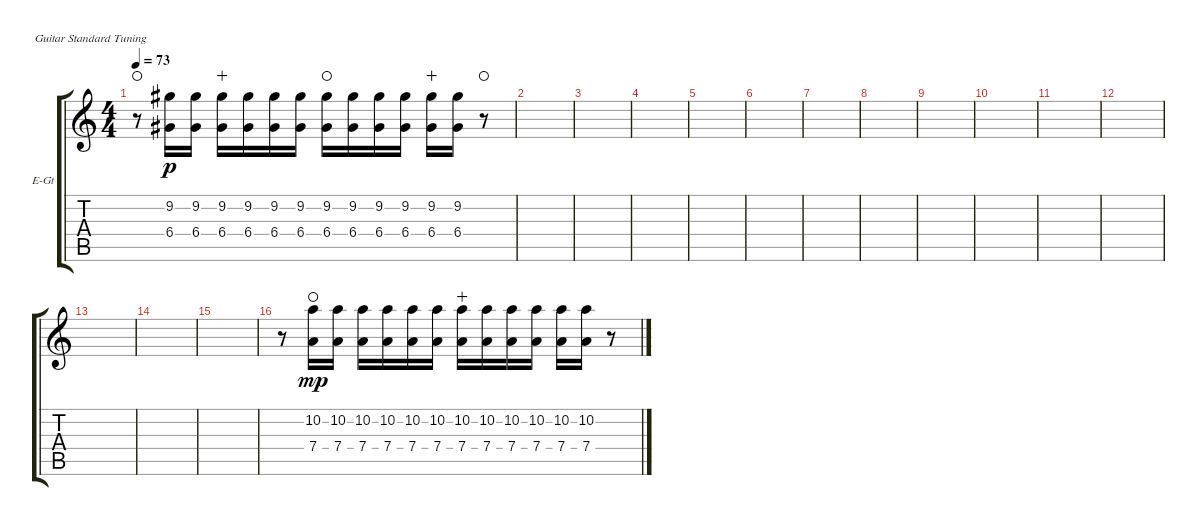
\bracketExtendMode groupsimilarinstruments
\firstSystemTrackNameOrientation horizontal
\otherSystemsTrackNameOrientation horizontal
\track ("Jazz Wah" "E-Gt") {instrument electricguitarclean}
\staff {score tabs}
\tuning (E4 B3 G3 D3 A2 E2)
\ts (4 4)
\tempo 73
\clef g2
\scale
0.333333
\ks c
r.8{dy p waho} (9.2 6.4).16 (9.2 6.4).16 (9.2 6.4).16{wahc} (9.2 6.4).16 (9.2 6.4).16 (9.2 6.4).16 (9.2 6.4).16{waho} (9.2 6.4).16 (9.2 6.4).16 (9.2 6.4).16 (9.2 6.4).16{wahc} (9.2 6.4).16 r.8{waho} |
\scale
0.333333 |
\scale
0.333333 |
\scale
0.333333 |
\scale
0.333333 |
\scale
0.333333 |
\scale
0.333333 |
\scale
0.333333 |
\scale
0.333333 |
\scale
0.333333 |
\scale
0.333333 |
\scale
0.333333 |
\scale
0.333333 |
\scale
0.333333 |
\scale
0.333333 |
\scale
0.333333 r.8 (10.2 7.4).16{dy mp waho} (10.2 7.4).16 (10.2 7.4).16 (10.2 7.4).16 (10.2 7.4).16 (10.2 7.4).16 (10.2 7.4).16{wahc} (10.2 7.4).16 (10.2 7.4).16 (10.2 7.4).16 (10.2 7.4).16 (10.2 7.4).16 r.8
